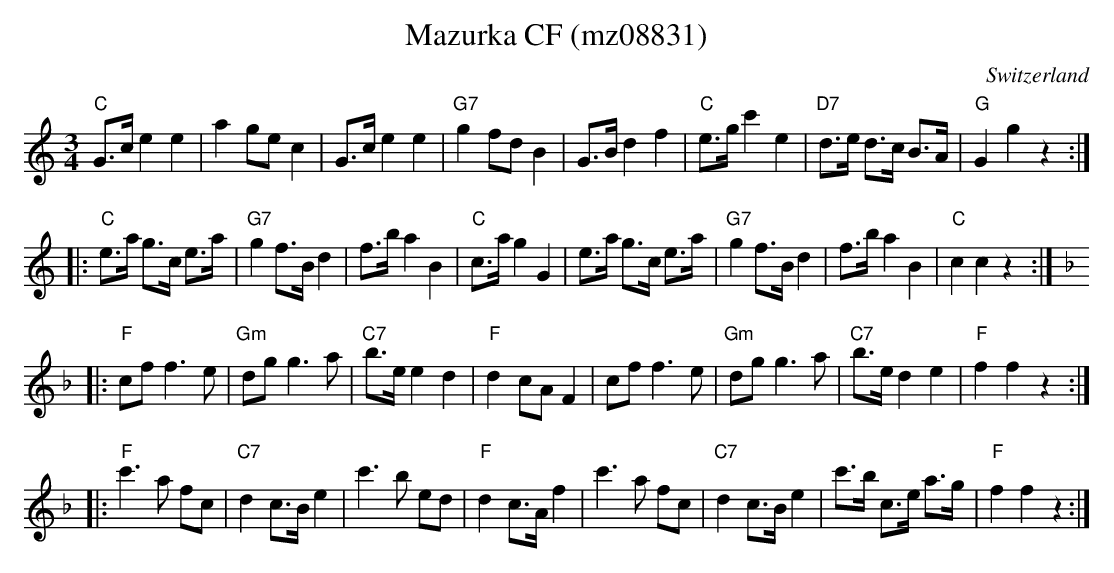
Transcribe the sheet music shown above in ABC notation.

X:1
T: Mazurka CF (mz08831)
O:Switzerland
M:3/4
L:1/8
K:C major
"C"G>c e2e2 | a2 ge c2 | G>c e2e2 | "G7"g2 fd B2 | G>B d2f2 | "C"e>g c'2e2 | "D7"d>e d>c B>A | "G"G2g2z2 ::
"C"e>a g>c e>a | "G7"g2 f>B d2 | f>b a2B2 | "C"c>a g2G2 | e>a g>c e>a | "G7"g2 f>B d2 | f>b a2B2 | "C"c2c2z2 :: [K:F]
"F"cf f3e | "Gm"dg g3a | "C7"b>e e2d2 | "F"d2 cA F2 | cf f3e | "Gm"dg g3a | "C7"b>e d2e2 |"F"f2f2z2 ::
"F"c'3a fc | "C7"d2 c>B e2 | c'3b ed | "F"d2 c>A f2 | c'3a fc | "C7"d2 c>B e2 | c'>b c>e a>g | "F"f2f2z2 :|
